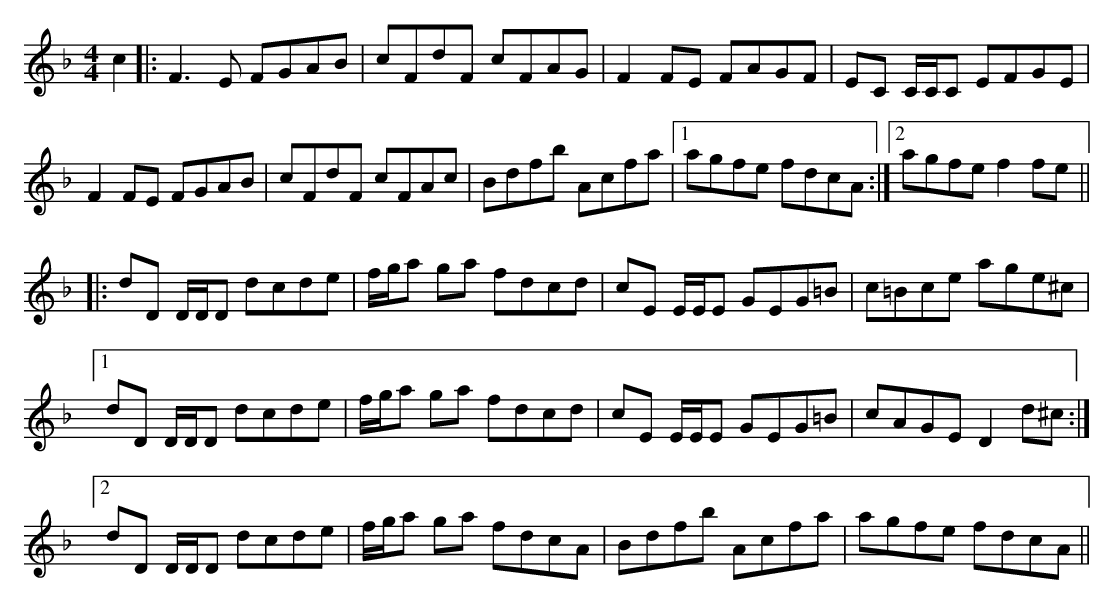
X:1
M:4/4
K:F
c2 |: F3 E FGAB | cFdF cFAG | F2 FE FAGF | EC C/C/C EFGE |
F2 FE FGAB | cFdF cFAc | Bdfb Acfa |1 agfe fdcA :|2 agfe f2 fe ||
|: dD D/D/D dcde | f/g/a ga fdcd | cE E/E/E GEG=B | c=Bce age^c |
[1 dD D/D/D dcde | f/g/a ga fdcd | cE E/E/E GEG=B | cAGE D2 d^c :|
[2 dD D/D/D dcde | f/g/a ga fdcA | Bdfb Acfa | agfe fdcA ||
